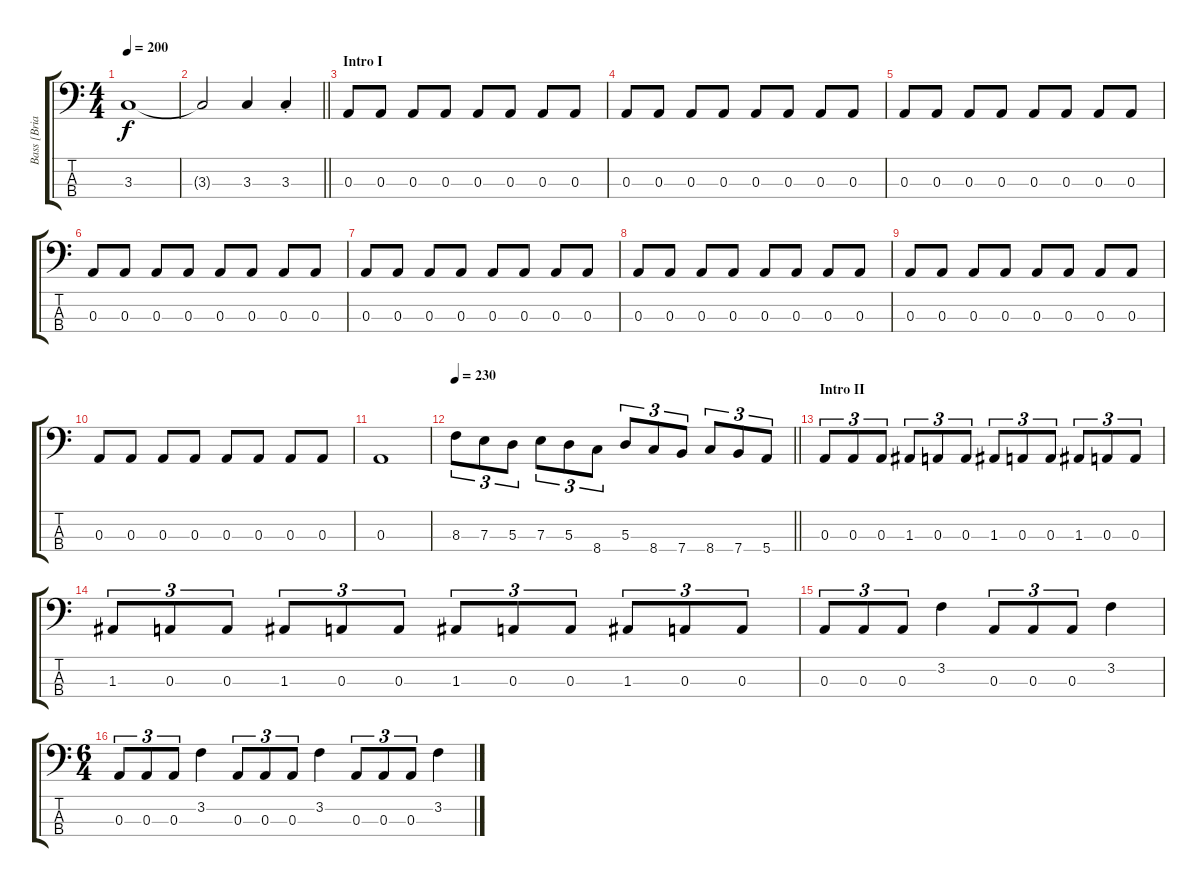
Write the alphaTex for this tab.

\track ("Bass [Brian Bonini]" "Bass [Bria") {instrument electricbassfinger}
\staff {score tabs}
\tuning (G2 D2 A1 E1) {hide}
\ts (4 4)
\tempo 200
\clef f4
\ks c
3.3.1{dy f instrument electricbassfinger} |
\barLineRight lightlight
3.3{t}.2 3.3.4 3.3{st}.4 |
\section ("" "Intro I")
0.3.8 0.3.8 0.3.8 0.3.8 0.3.8 0.3.8 0.3.8 0.3.8 |
0.3.8 0.3.8 0.3.8 0.3.8 0.3.8 0.3.8 0.3.8 0.3.8 |
0.3.8 0.3.8 0.3.8 0.3.8 0.3.8 0.3.8 0.3.8 0.3.8 |
0.3.8 0.3.8 0.3.8 0.3.8 0.3.8 0.3.8 0.3.8 0.3.8 |
0.3.8 0.3.8 0.3.8 0.3.8 0.3.8 0.3.8 0.3.8 0.3.8 |
0.3.8 0.3.8 0.3.8 0.3.8 0.3.8 0.3.8 0.3.8 0.3.8 |
0.3.8 0.3.8 0.3.8 0.3.8 0.3.8 0.3.8 0.3.8 0.3.8 |
0.3.8 0.3.8 0.3.8 0.3.8 0.3.8 0.3.8 0.3.8 0.3.8 |
0.3.1 |
\tempo 230
\barLineRight lightlight
8.3.8{tu (3 2)} 7.3.8{tu (3 2)} 5.3.8{tu (3 2)} 7.3.8{tu (3 2)} 5.3.8{tu (3 2)} 8.4.8{tu (3 2)} 5.3.8{tu (3 2)} 8.4.8{tu (3 2)} 7.4.8{tu (3 2)} 8.4.8{tu (3 2)} 7.4.8{tu (3 2)} 5.4.8{tu (3 2)} |
\section ("" "Intro II")
0.3.8{tu (3 2)} 0.3.8{tu (3 2)} 0.3.8{tu (3 2)} 1.3.8{tu (3 2)} 0.3.8{tu (3 2)} 0.3.8{tu (3 2)} 1.3.8{tu (3 2)} 0.3.8{tu (3 2)} 0.3.8{tu (3 2)} 1.3.8{tu (3 2)} 0.3.8{tu (3 2)} 0.3.8{tu (3 2)} |
1.3.8{tu (3 2)} 0.3.8{tu (3 2)} 0.3.8{tu (3 2)} 1.3.8{tu (3 2)} 0.3.8{tu (3 2)} 0.3.8{tu (3 2)} 1.3.8{tu (3 2)} 0.3.8{tu (3 2)} 0.3.8{tu (3 2)} 1.3.8{tu (3 2)} 0.3.8{tu (3 2)} 0.3.8{tu (3 2)} |
0.3.8{tu (3 2)} 0.3.8{tu (3 2)} 0.3.8{tu (3 2)} 3.2.4 0.3.8{tu (3 2)} 0.3.8{tu (3 2)} 0.3.8{tu (3 2)} 3.2.4 |
\ts (6 4)
0.3.8{tu (3 2)} 0.3.8{tu (3 2)} 0.3.8{tu (3 2)} 3.2.4 0.3.8{tu (3 2)} 0.3.8{tu (3 2)} 0.3.8{tu (3 2)} 3.2.4 0.3.8{tu (3 2)} 0.3.8{tu (3 2)} 0.3.8{tu (3 2)} 3.2.4
